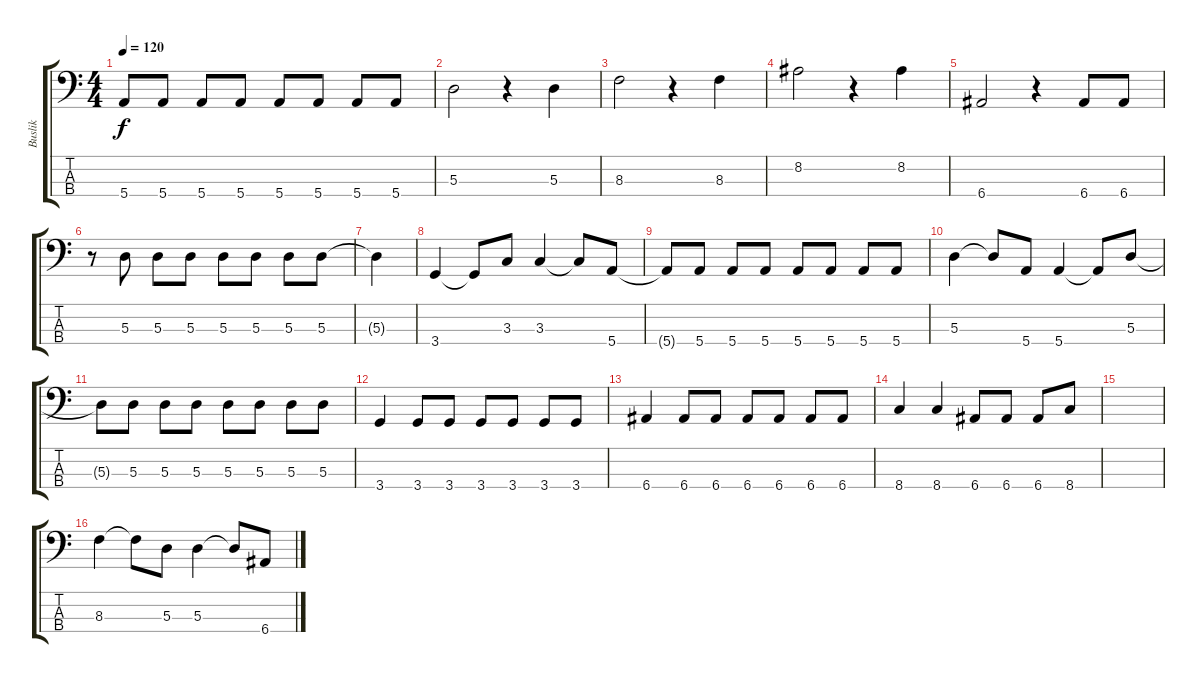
\track ("Buslik" "Buslik") {instrument electricbasspick}
\staff {score tabs}
\tuning (G2 D2 A1 E1) {hide}
\ts (4 4)
\tempo 120
\clef f4
\ks c
5.4.8{dy f} 5.4.8 5.4.8 5.4.8 5.4.8 5.4.8 5.4.8 5.4.8 |
5.3.2 r.4 5.3.4 |
8.3.2 r.4 8.3.4 |
8.2.2 r.4 8.2.4 |
6.4.2 r.4 6.4.8 6.4.8 |
r.8 5.3.8 5.3.8 5.3.8 5.3.8 5.3.8 5.3.8 5.3.8 |
5.3{t}.4 |
3.4.4 3.4{t}.8 3.3.8 3.3.4 3.3{t}.8 5.4.8 |
5.4{t}.8 5.4.8 5.4.8 5.4.8 5.4.8 5.4.8 5.4.8 5.4.8 |
5.3.4 5.3{t}.8 5.4.8 5.4.4 5.4{t}.8 5.3.8 |
5.3{t}.8 5.3.8 5.3.8 5.3.8 5.3.8 5.3.8 5.3.8 5.3.8 |
3.4.4 3.4.8 3.4.8 3.4.8 3.4.8 3.4.8 3.4.8 |
6.4.4 6.4.8 6.4.8 6.4.8 6.4.8 6.4.8 6.4.8 |
8.4.4 8.4.4 6.4.8 6.4.8 6.4.8 8.4.8 |
|
8.3.4 8.3{t}.8 5.3.8 5.3.4 5.3{t}.8 6.4.8
